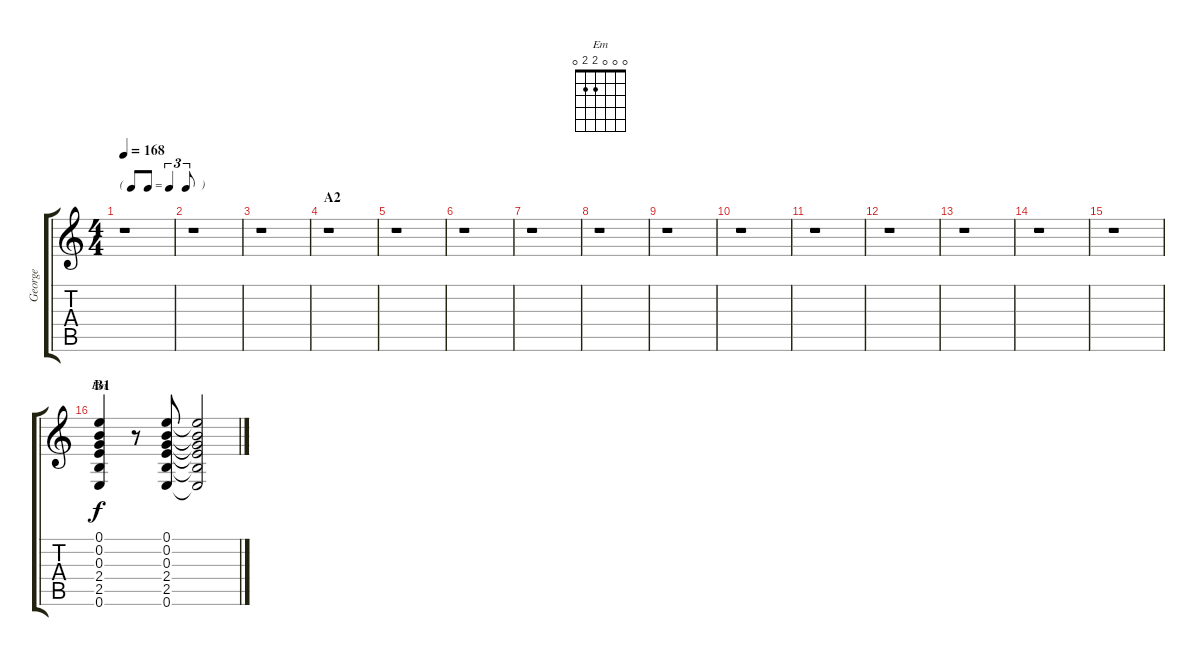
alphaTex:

\track ("George" "George") {instrument electricguitarjazz}
\staff {score tabs}
\tuning (E4 B3 G3 D3 A2 E2) {hide}
\chord ("Em" 0 0 0 2 2 0)
\ts (4 4)
\tf triplet8th
\tempo 168
\clef g2
\ks c
r.1{dy f} |
r.1 |
r.1 |
\section ("" "A2")
r.1 |
r.1 |
r.1 |
r.1 |
r.1 |
r.1 |
r.1 |
r.1 |
r.1 |
r.1 |
r.1 |
r.1 |
\section ("" "B1")
(0.1 0.2 0.3 2.4 2.5 0.6).4{ch "Em"} r.8 (0.1 0.2 0.3 2.4 2.5 0.6).8 (0.1{t} 0.2{t} 0.3{t} 2.4{t} 2.5{t} 0.6{t}).2
